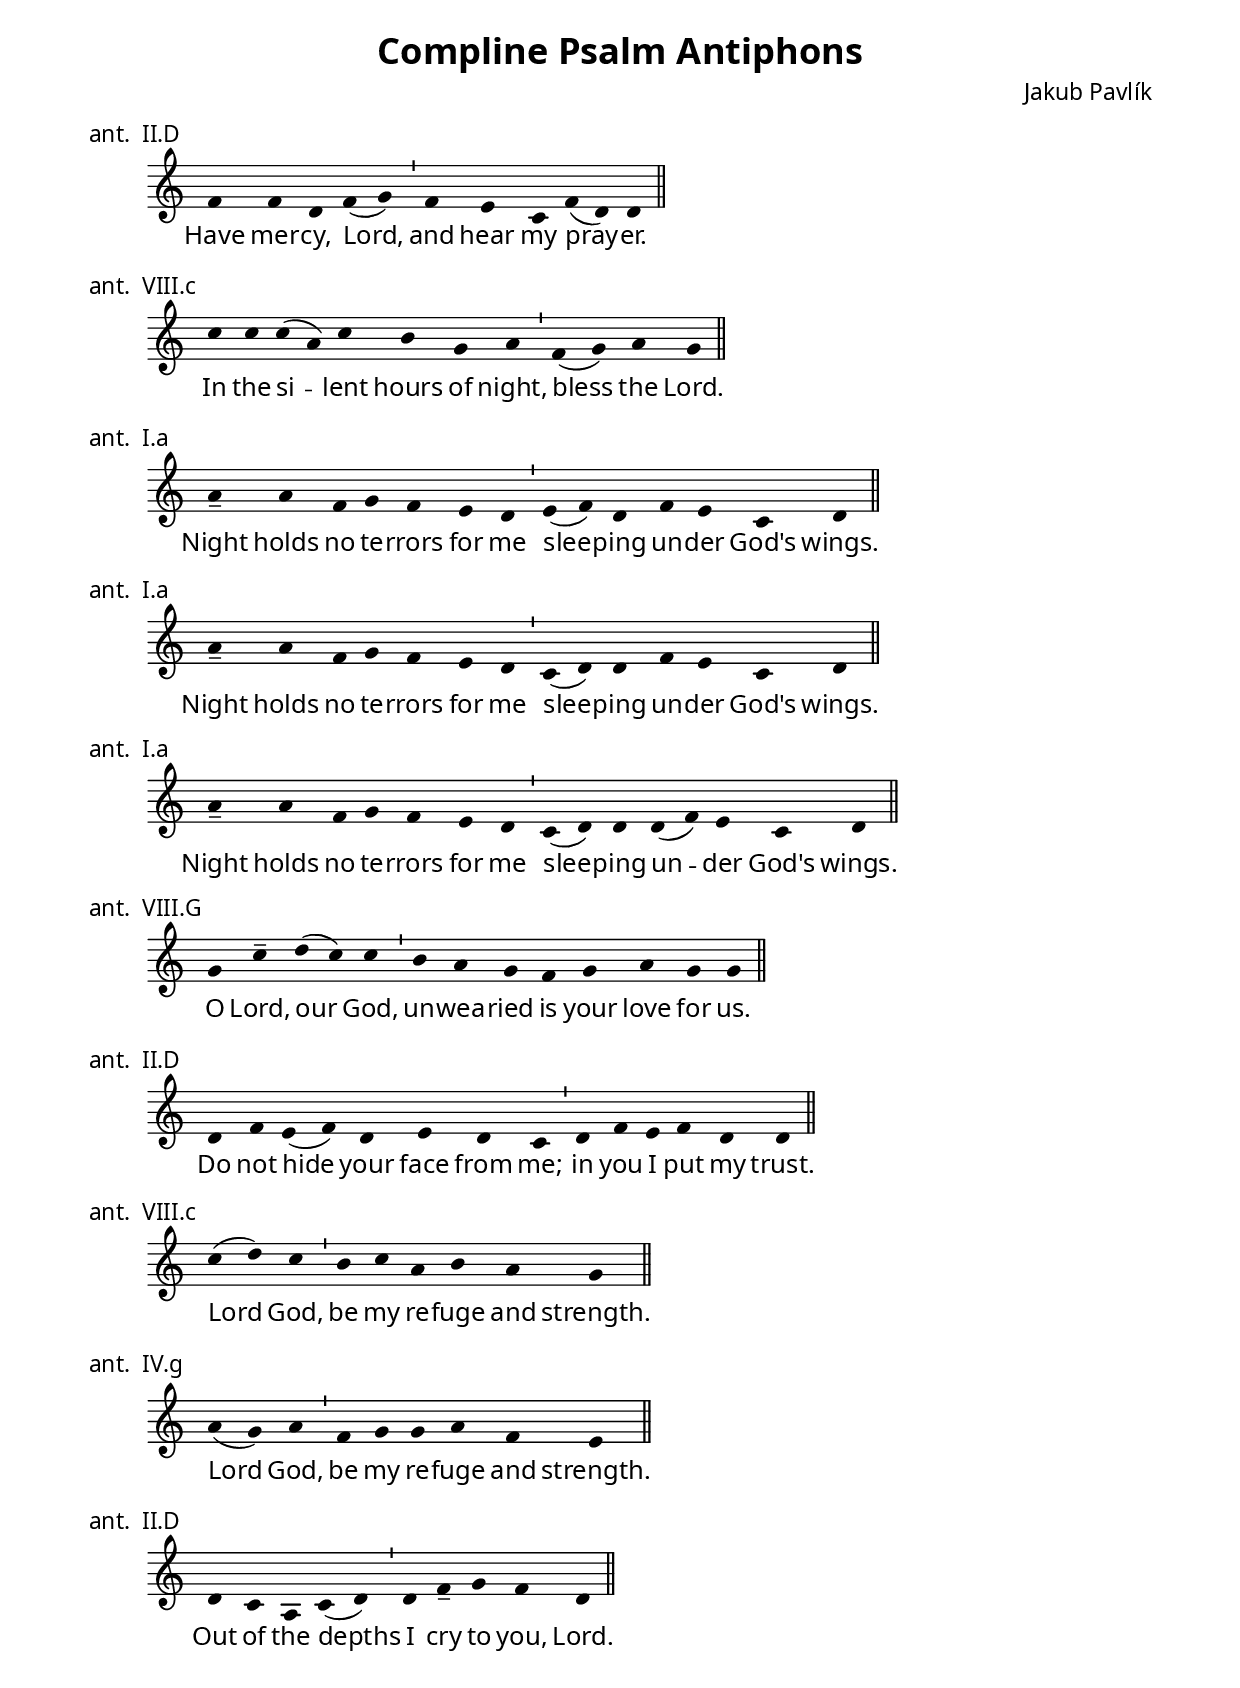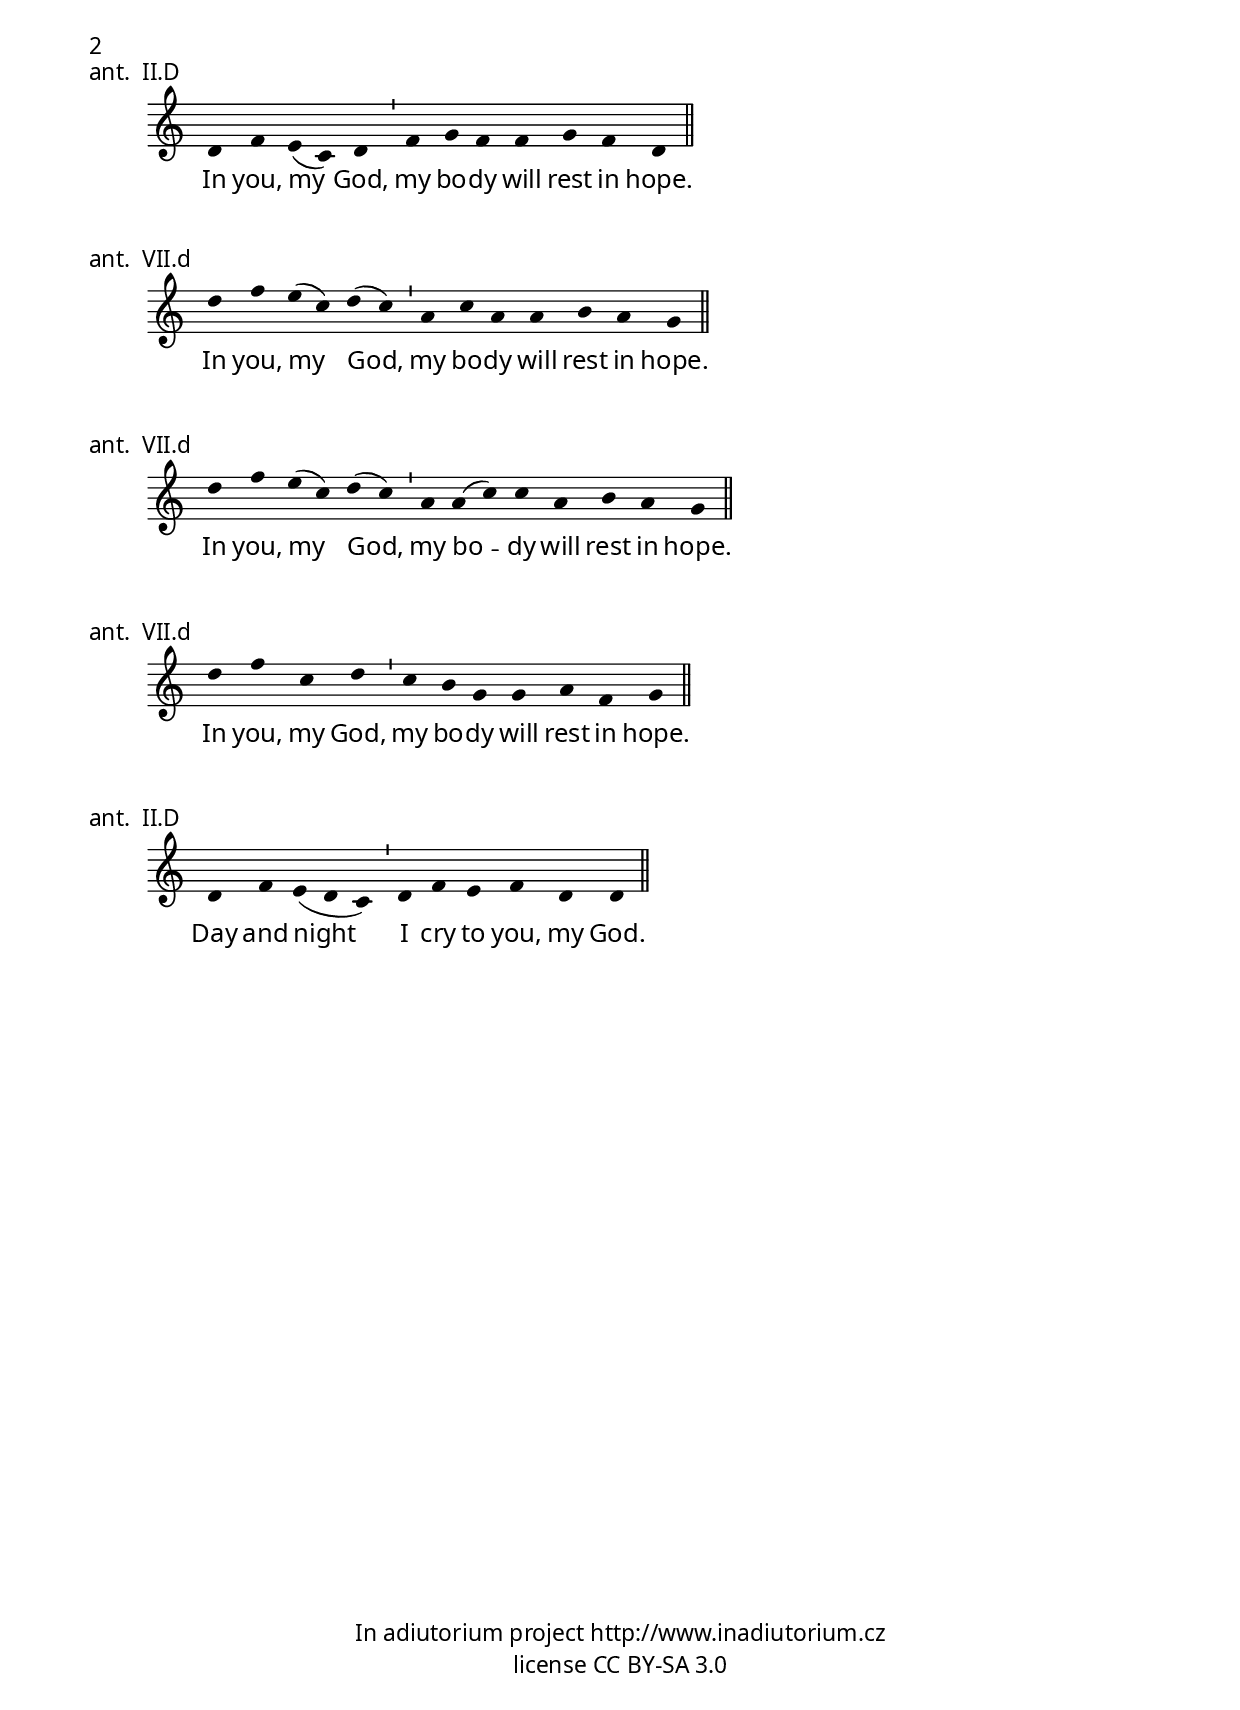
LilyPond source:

\version "2.19.16"

\include "../spolecne.ly"

\header {
  title = "Compline Psalm Antiphons"
  composer = "Jakub Pavlík"

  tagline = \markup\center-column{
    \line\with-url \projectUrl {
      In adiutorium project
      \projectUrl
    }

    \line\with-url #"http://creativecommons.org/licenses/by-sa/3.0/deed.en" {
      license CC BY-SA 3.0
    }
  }
}

\paper {
  scoreTitleMarkup = \markup\concat{
    \fromproperty #'header:quid "  "
    \fromproperty #'header:modus "." \fromproperty #'header:differentia
  }
}

\score {
  \relative c' {
    \choralniRezim
    f4 f d f( g) \barMin
    f e c f( d) d \barFinalis
  }
  \addlyrics {
    Have mer -- cy, Lord, and hear my pray -- er.
  }
  \header {
    quid = "ant."
    modus = "II"
    differentia = "D"
    psalmus = ""
    id = ""
  }
}

\score {
  \relative c'' {
    \choralniRezim
    c4 c c( a) c b g a \barMin
    f( g) a g \barFinalis
  }
  \addlyrics {
    In the si -- lent hours of night,
    bless the Lord.
  }
  \header {
    quid = "ant."
    modus = "VIII"
    differentia = "c"
    psalmus = ""
    id = ""
  }
}

\score {
  \relative c'' {
    \choralniRezim
    a4-- a f g f e d \barMin
    e( f) d f e c d \barFinalis
  }
  \addlyrics {
    Night holds no te -- rrors for me
    slee -- ping un -- der God's wings.
  }
  \header {
    quid = "ant."
    modus = "I"
    differentia = "a"
    psalmus = ""
    id = ""
  }
}

\score {
  \relative c'' {
    \choralniRezim
    a4-- a f g f e d \barMin
    c( d) d f e c d \barFinalis
  }
  \addlyrics {
    Night holds no te -- rrors for me
    slee -- ping un -- der God's wings.
  }
  \header {
    quid = "ant."
    modus = "I"
    differentia = "a"
    psalmus = ""
    id = ""
  }
}

\score {
  \relative c'' {
    \choralniRezim
    a4-- a f g f e d \barMin
    c( d) d d( f) e c d \barFinalis
  }
  \addlyrics {
    Night holds no te -- rrors for me
    slee -- ping un -- der God's wings.
  }
  \header {
    quid = "ant."
    modus = "I"
    differentia = "a"
    psalmus = ""
    id = ""
  }
}

\score {
  \relative c'' {
    \choralniRezim
    g4 c-- d( c) c \barMin
    b a g f g a g g \barFinalis
  }
  \addlyrics {
    O Lord, our God,
    un -- wea -- ried is your love for us.
  }
  \header {
    quid = "ant."
    modus = "VIII"
    differentia = "G"
    psalmus = ""
    id = ""
  }
}

\score {
  \relative c' {
    \choralniRezim
    d4 f e( f) d e d c \barMin
    d f e f d d \barFinalis
  }
  \addlyrics {
    Do not hide your face from me;
    in you I put my trust.
  }
  \header {
    quid = "ant."
    modus = "II"
    differentia = "D"
    psalmus = ""
    id = ""
  }
}

\score {
  \relative c'' {
    \choralniRezim
    c4( d) c \barMin
    b c a b a g \barFinalis
  }
  \addlyrics {
    Lord God,
    be my re -- fuge and strength.
  }
  \header {
    quid = "ant."
    modus = "VIII"
    differentia = "c"
    psalmus = ""
    textus_approbatus = "Lord God, be my refuge and my strength."
    id = ""
  }
}

\score {
  \relative c'' {
    \choralniRezim
    a4( g) a \barMin
    f g g a f e \barFinalis
  }
  \addlyrics {
    Lord God,
    be my re -- fuge and strength.
  }
  \header {
    quid = "ant."
    modus = "IV"
    differentia = "g"
    psalmus = ""
    textus_approbatus = "Lord God, be my refuge and my strength."
    id = ""
  }
}

\score {
  \relative c' {
    \choralniRezim
    d4 c a c( d) \barMin
    d f-- g f d \barFinalis
  }
  \addlyrics {
    Out of the depths
    I cry to you, Lord.
  }
  \header {
    quid = "ant."
    modus = "II"
    differentia = "D"
    psalmus = ""
    id = ""
  }
}

\score {
  \relative c' {
    \choralniRezim
    d4 f e( c) d \barMin
    f g f f g f d \barFinalis
  }
  \addlyrics {
    In you, my God,
    my bo -- dy will rest in hope.
  }
  \header {
    quid = "ant."
    modus = "II"
    differentia = "D"
    psalmus = ""
    id = ""
  }
}

\score {
  \relative c'' {
    \choralniRezim
    d4 f e( c) d( c) \barMin
    a c a a b a g \barFinalis
  }
  \addlyrics {
    In you, my God,
    my bo -- dy will rest in hope.
  }
  \header {
    quid = "ant."
    modus = "VII"
    differentia = "d"
    psalmus = ""
    id = ""
  }
}

\score {
  \relative c'' {
    \choralniRezim
    d4 f e( c) d( c) \barMin
    a a( c) c a b a g \barFinalis
  }
  \addlyrics {
    In you, my God,
    my bo -- dy will rest in hope.
  }
  \header {
    quid = "ant."
    modus = "VII"
    differentia = "d"
    psalmus = ""
    id = ""
  }
}

\score {
  \relative c'' {
    \choralniRezim
    d4 f c d \barMin
    c b g g a f g \barFinalis
  }
  \addlyrics {
    In you, my God,
    my bo -- dy will rest in hope.
  }
  \header {
    quid = "ant."
    modus = "VII"
    differentia = "d"
    psalmus = ""
    id = ""
  }
}

\score {
  \relative c' {
    \choralniRezim
    d4 f e( d c) \barMin
    d f e f d d \barFinalis
  }
  \addlyrics {
    Day and night
    I cry to you, my God.
  }
  \header {
    quid = "ant."
    modus = "II"
    differentia = "D"
    psalmus = ""
    id = ""
  }
}